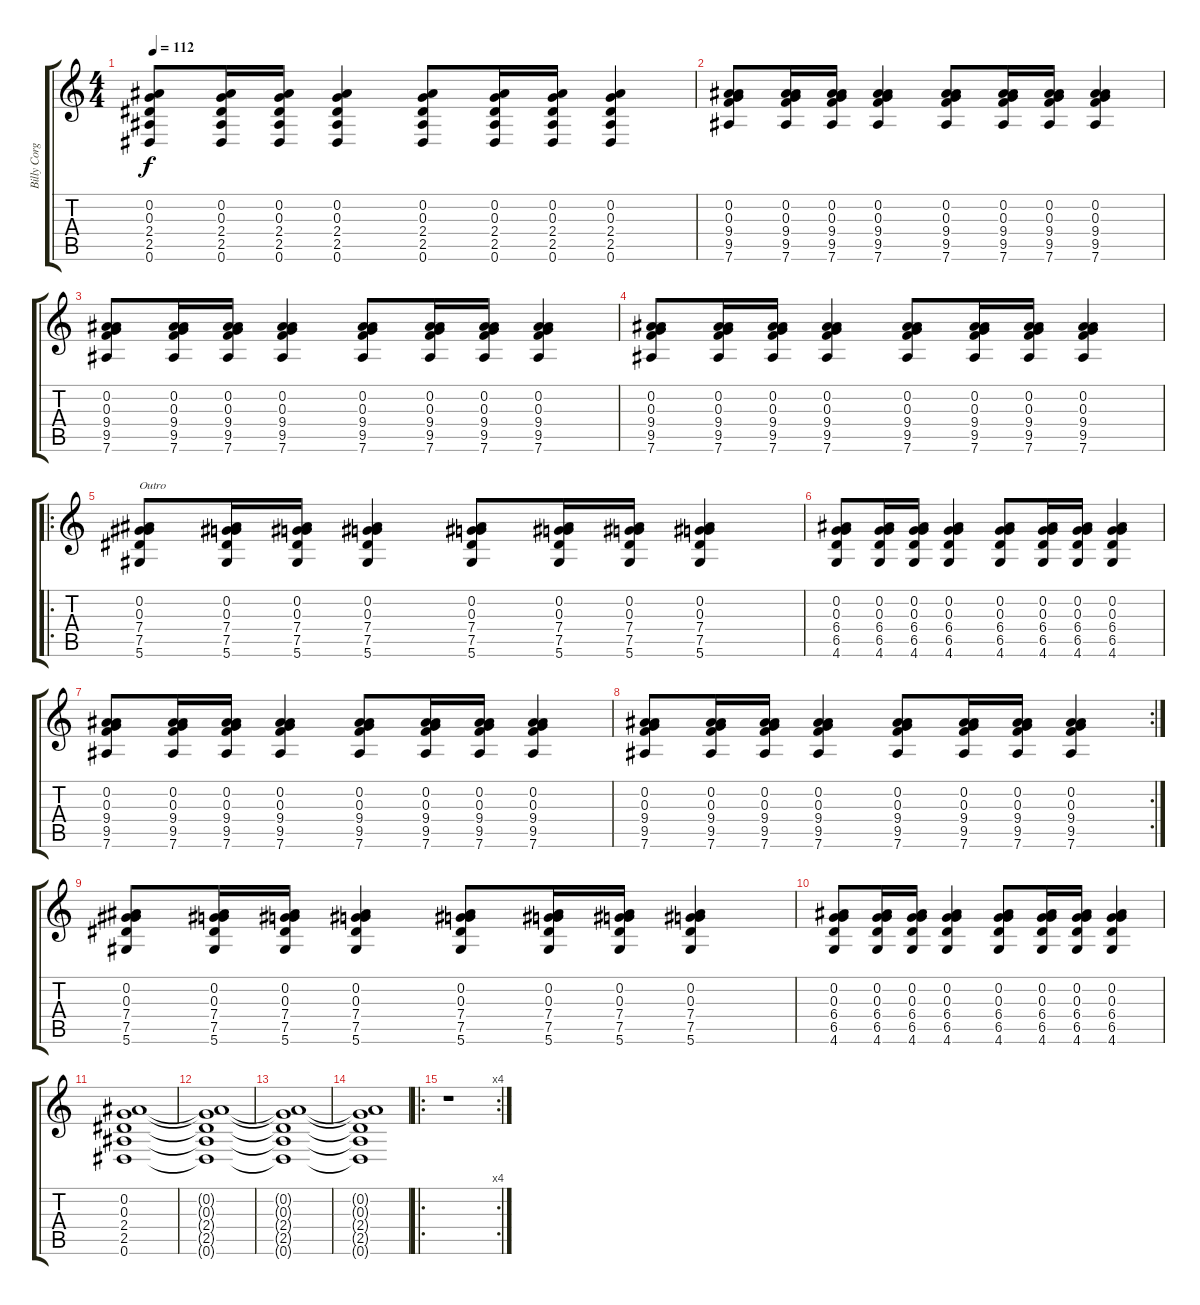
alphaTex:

\track ("Billy Corgan" "Billy Corg") {instrument acousticguitarsteel}
\staff {score tabs}
\tuning (Eb4 Bb3 G3 Db3 Ab2 Eb2) {hide}
\ts (4 4)
\tempo 112
\clef g2
\ks c
(0.2 0.3 2.4 2.5 0.6).8{dy f} (0.2 0.3 2.4 2.5 0.6).16 (0.2 0.3 2.4 2.5 0.6).16 (0.2 0.3 2.4 2.5 0.6).4 (0.2 0.3 2.4 2.5 0.6).8 (0.2 0.3 2.4 2.5 0.6).16 (0.2 0.3 2.4 2.5 0.6).16 (0.2 0.3 2.4 2.5 0.6).4 |
(0.2 0.3 9.4 9.5 7.6).8 (0.2 0.3 9.4 9.5 7.6).16 (0.2 0.3 9.4 9.5 7.6).16 (0.2 0.3 9.4 9.5 7.6).4 (0.2 0.3 9.4 9.5 7.6).8 (0.2 0.3 9.4 9.5 7.6).16 (0.2 0.3 9.4 9.5 7.6).16 (0.2 0.3 9.4 9.5 7.6).4 |
(0.2 0.3 9.4 9.5 7.6).8 (0.2 0.3 9.4 9.5 7.6).16 (0.2 0.3 9.4 9.5 7.6).16 (0.2 0.3 9.4 9.5 7.6).4 (0.2 0.3 9.4 9.5 7.6).8 (0.2 0.3 9.4 9.5 7.6).16 (0.2 0.3 9.4 9.5 7.6).16 (0.2 0.3 9.4 9.5 7.6).4 |
(0.2 0.3 9.4 9.5 7.6).8 (0.2 0.3 9.4 9.5 7.6).16 (0.2 0.3 9.4 9.5 7.6).16 (0.2 0.3 9.4 9.5 7.6).4 (0.2 0.3 9.4 9.5 7.6).8 (0.2 0.3 9.4 9.5 7.6).16 (0.2 0.3 9.4 9.5 7.6).16 (0.2 0.3 9.4 9.5 7.6).4 |
\ro
(0.2 0.3 7.4 7.5 5.6).8{txt "Outro"} (0.2 0.3 7.4 7.5 5.6).16 (0.2 0.3 7.4 7.5 5.6).16 (0.2 0.3 7.4 7.5 5.6).4 (0.2 0.3 7.4 7.5 5.6).8 (0.2 0.3 7.4 7.5 5.6).16 (0.2 0.3 7.4 7.5 5.6).16 (0.2 0.3 7.4 7.5 5.6).4 |
(0.2 0.3 6.4 6.5 4.6).8 (0.2 0.3 6.4 6.5 4.6).16 (0.2 0.3 6.4 6.5 4.6).16 (0.2 0.3 6.4 6.5 4.6).4 (0.2 0.3 6.4 6.5 4.6).8 (0.2 0.3 6.4 6.5 4.6).16 (0.2 0.3 6.4 6.5 4.6).16 (0.2 0.3 6.4 6.5 4.6).4 |
(0.2 0.3 9.4 9.5 7.6).8 (0.2 0.3 9.4 9.5 7.6).16 (0.2 0.3 9.4 9.5 7.6).16 (0.2 0.3 9.4 9.5 7.6).4 (0.2 0.3 9.4 9.5 7.6).8 (0.2 0.3 9.4 9.5 7.6).16 (0.2 0.3 9.4 9.5 7.6).16 (0.2 0.3 9.4 9.5 7.6).4 |
\rc 2
(0.2 0.3 9.4 9.5 7.6).8 (0.2 0.3 9.4 9.5 7.6).16 (0.2 0.3 9.4 9.5 7.6).16 (0.2 0.3 9.4 9.5 7.6).4 (0.2 0.3 9.4 9.5 7.6).8 (0.2 0.3 9.4 9.5 7.6).16 (0.2 0.3 9.4 9.5 7.6).16 (0.2 0.3 9.4 9.5 7.6).4 |
(0.2 0.3 7.4 7.5 5.6).8 (0.2 0.3 7.4 7.5 5.6).16 (0.2 0.3 7.4 7.5 5.6).16 (0.2 0.3 7.4 7.5 5.6).4 (0.2 0.3 7.4 7.5 5.6).8 (0.2 0.3 7.4 7.5 5.6).16 (0.2 0.3 7.4 7.5 5.6).16 (0.2 0.3 7.4 7.5 5.6).4 |
(0.2 0.3 6.4 6.5 4.6).8 (0.2 0.3 6.4 6.5 4.6).16 (0.2 0.3 6.4 6.5 4.6).16 (0.2 0.3 6.4 6.5 4.6).4 (0.2 0.3 6.4 6.5 4.6).8 (0.2 0.3 6.4 6.5 4.6).16 (0.2 0.3 6.4 6.5 4.6).16 (0.2 0.3 6.4 6.5 4.6).4 |
(0.2 0.3 2.4 2.5 0.6).1 |
(0.2{t} 0.3{t} 2.4{t} 2.5{t} 0.6{t}).1 |
(0.2{t} 0.3{t} 2.4{t} 2.5{t} 0.6{t}).1 |
(0.2{t} 0.3{t} 2.4{t} 2.5{t} 0.6{t}).1 |
\ro
\rc 4
r.1
